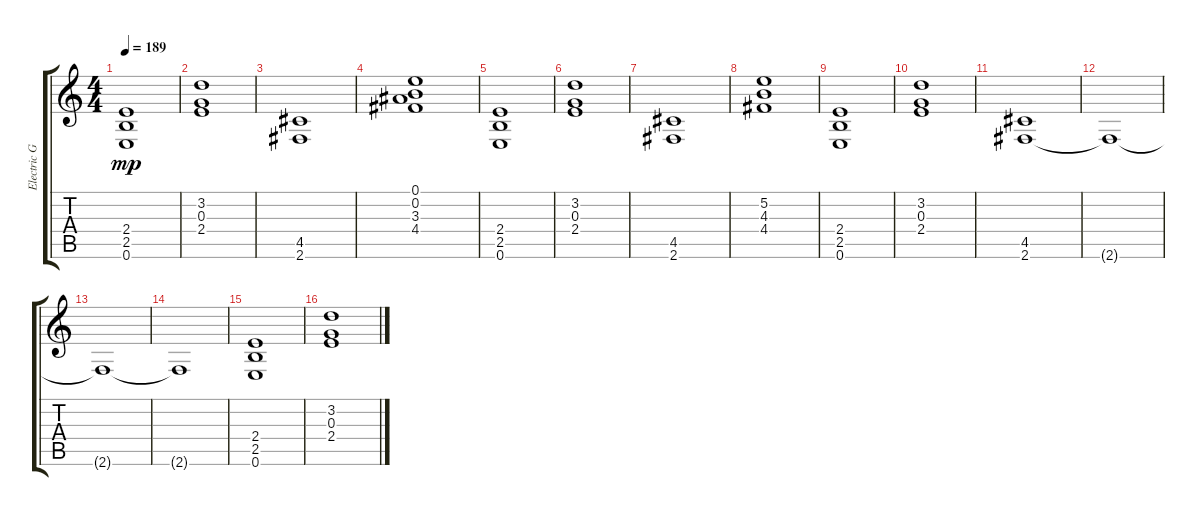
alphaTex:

\track ("Electric Guitar Left" "Electric G") {instrument distortionguitar}
\staff {score tabs}
\tuning (E4 B3 G3 D3 A2 E2) {hide}
\ts (4 4)
\tempo 189
\clef g2
\ks c
(2.4 2.5 0.6).1{dy mp} |
(3.2 0.3 2.4).1 |
(4.5 2.6).1 |
(0.1 0.2 3.3 4.4).1 |
(2.4 2.5 0.6).1 |
(3.2 0.3 2.4).1 |
(4.5 2.6).1 |
(5.2 4.3 4.4).1 |
(2.4 2.5 0.6).1 |
(3.2 0.3 2.4).1 |
(4.5 2.6).1 |
2.6{t}.1 |
2.6{t}.1 |
2.6{t}.1 |
(2.4 2.5 0.6).1 |
(3.2 0.3 2.4).1
